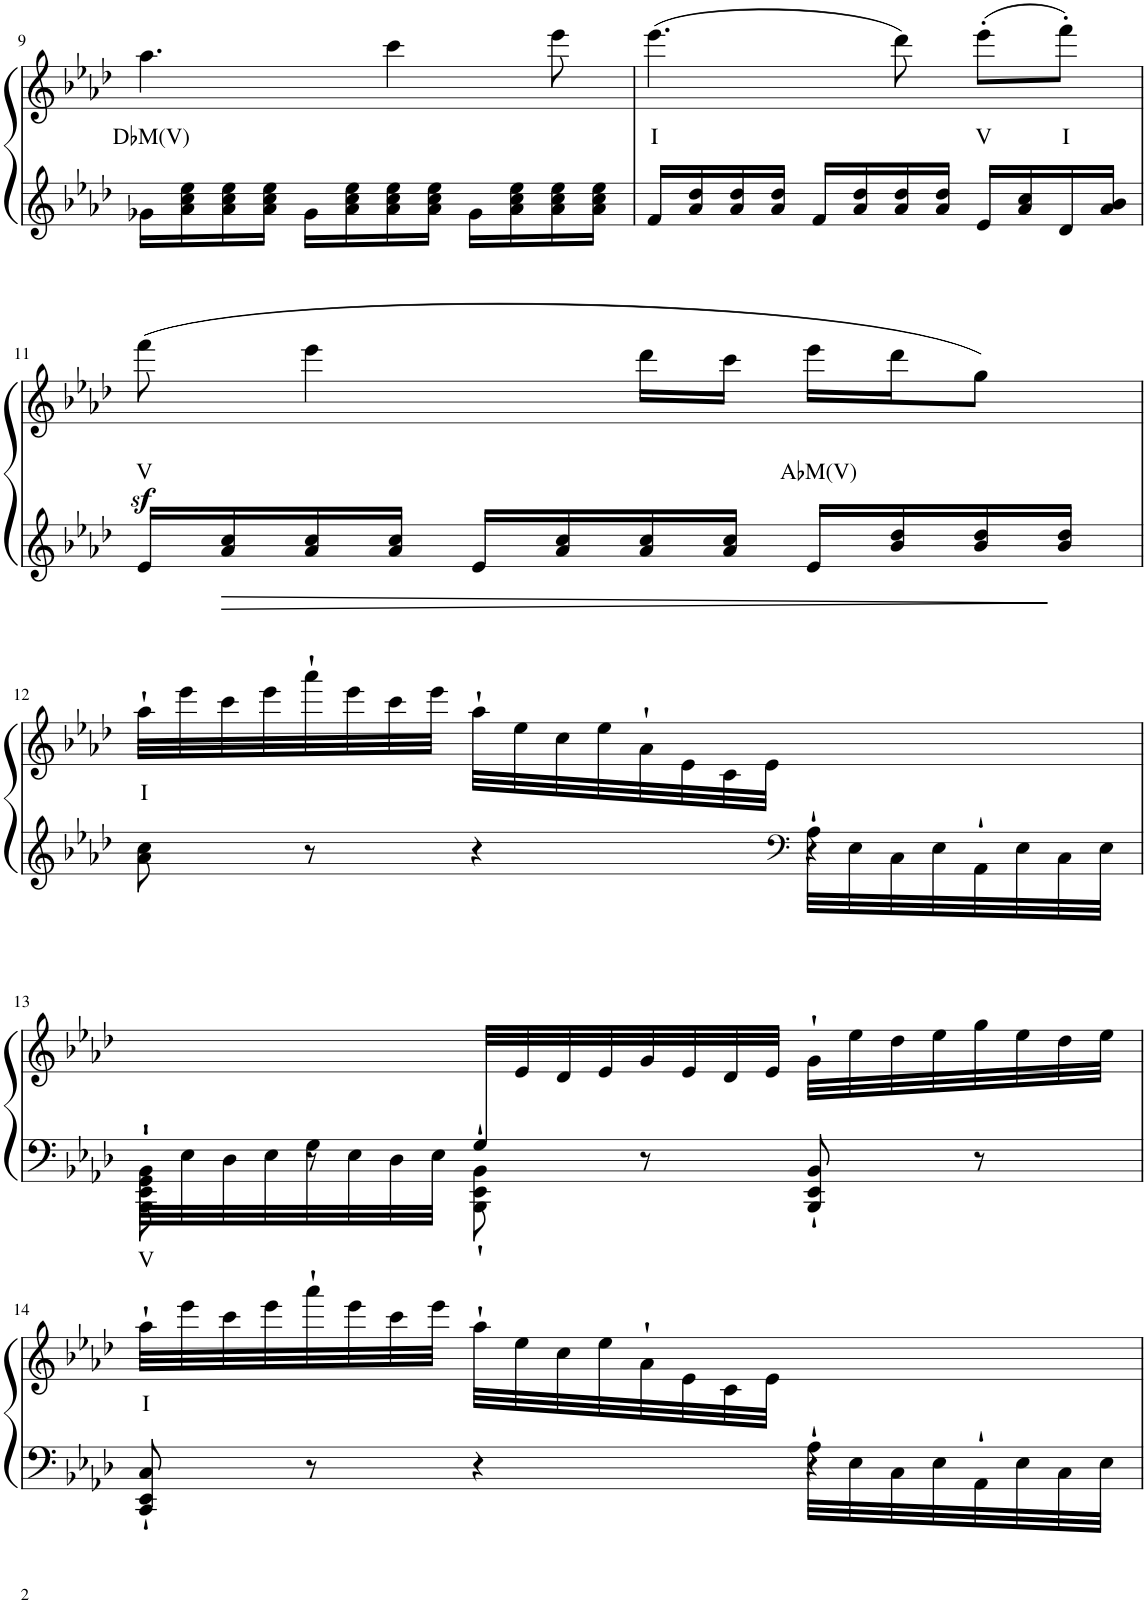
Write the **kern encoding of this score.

**kern	**text	**kern	**text
*part1	*part1	*part1	*part1
*staff2	*staff2	*staff1	*staff1
*I"Piano	*	*	*
*I'Pno	*	*	*
!!LO:PB:g=z
*clefG2	*	*clefG2	*
*k[b-e-a-d-]	*	*k[b-e-a-d-]	*
*M3/4	*	*M3/4	*
=9	=9	=9	=9
!	!	!	!LO:LY:b
16g-X\LL	.	4.aa-\	D♭M(V)
16a-\ 16cc\ 16ee-\	.	.	.
16a-\ 16cc\ 16ee-\	.	.	.
16a-\ 16cc\ 16ee-\JJ	.	.	.
16g-\LL	.	.	.
16a-\ 16cc\ 16ee-\	.	.	.
16a-\ 16cc\ 16ee-\	.	4ccc\	.
16a-\ 16cc\ 16ee-\JJ	.	.	.
16g-\LL	.	.	.
16a-\ 16cc\ 16ee-\	.	.	.
16a-\ 16cc\ 16ee-\	.	8eee-\	.
16a-\ 16cc\ 16ee-\JJ	.	.	.
=10	=10	=10	=10
!	!	!	!LO:LY:b
16f/LL	.	(4.eee-\	I
16a-/ 16dd-/	.	.	.
16a-/ 16dd-/	.	.	.
16a-/ 16dd-/JJ	.	.	.
16f/LL	.	.	.
16a-/ 16dd-/	.	.	.
16a-/ 16dd-/	.	8ddd-\)	.
16a-/ 16dd-/JJ	.	.	.
!	!	!	!LO:LY:b
16e-/LL	.	(8eee-'\L	V
16a-/ 16cc/	.	.	.
!	!	!	!LO:LY:b
16d-/	.	8fff'\J)	I
16a-/ 16b-/JJ	.	.	.
!!LO:LB:g=z
=11	=11	=11	=11
!	!	!	!LO:LY:b
16e-/LL	.	(8fffz<\	V
16a-/ 16cc/	.	.	.
16a-/ 16cc/	.	4eee-\	.
16a-/ 16cc/JJ	.	.	.
16e-/LL	.	.	.
16a-/ 16cc/	.	.	.
16a-/ 16cc/	.	16ddd-\LL	.
16a-/ 16cc/JJ	.	16ccc\JJ	.
!	!	!	!LO:LY:b
16e-/LL	.	16eee-\LL	A♭M(V)
16b-/ 16dd-/	.	16ddd-\J	.
16b-/ 16dd-/	.	8gg\J)	.
16b-/ 16dd-/JJ	.	.	.
!!LO:LB:g=z
=12	=12	=12	=12
*^	*	*	*
!	!	!	!	!LO:LY:b
2ryy	8a-\ 8cc\	.	32aa-'`\LLL	I
.	.	.	32eee-\	.
.	.	.	32ccc\	.
.	.	.	32eee-\	.
.	8r	.	32aaa-'`\	.
.	.	.	32eee-\	.
.	.	.	32ccc\	.
.	.	.	32eee-\JJJ	.
.	4r	.	32aa-'`\LLL	.
.	.	.	32ee-\	.
.	.	.	32cc\	.
.	.	.	32ee-\	.
.	.	.	32a-'`\	.
.	.	.	32e-\	.
.	.	.	32c\	.
.	.	.	32e-\JJJ	.
*clefF4	*	*	*	*
32A-'`\LLL	4r	.	4ryy	.
32E-\	.	.	.	.
32C\	.	.	.	.
32E-\	.	.	.	.
32AA-'`\	.	.	.	.
32E-\	.	.	.	.
32C\	.	.	.	.
32E-\JJJ	.	.	.	.
!!LO:LB:g=z
=13	=13	=13	=13	=13
!	!	!LO:LY:b	!	!
32GG'`\LLL	8BBB-\'` 8EE-\'` 8BB-\'`	V	32ryy	.
32E-\	.	.	.	.
32D-\	.	.	.	.
32E-\	.	.	.	.
32G\	8r	.	.	.
32E-\	.	.	.	.
32D-\	.	.	.	.
32E-\JJJ	.	.	.	.
32G'`/LLL	8BBB-\'` 8EE-\'` 8BB-\'`	.	.	.
4...ryy	.	.	32e-/	.
.	.	.	32d-/	.
.	.	.	32e-/	.
.	8r	.	32g/	.
.	.	.	32e-/	.
.	.	.	32d-/	.
.	.	.	32e-/JJJ	.
.	8BBB-/'` 8EE-/'` 8BB-/'`	.	32g'`\LLL	.
.	.	.	32ee-\	.
.	.	.	32dd-\	.
.	.	.	32ee-\	.
.	8r	.	32gg\	.
.	.	.	32ee-\	.
.	.	.	32dd-\	.
.	.	.	32ee-\JJJ	.
!!LO:LB:g=z
=14	=14	=14	=14	=14
!	!	!	!	!LO:LY:b
2ryy	8CC/'` 8EE-/'` 8C/'`	.	32aa-'`\LLL	I
.	.	.	32eee-\	.
.	.	.	32ccc\	.
.	.	.	32eee-\	.
.	8r	.	32aaa-'`\	.
.	.	.	32eee-\	.
.	.	.	32ccc\	.
.	.	.	32eee-\JJJ	.
.	4r	.	32aa-'`\LLL	.
.	.	.	32ee-\	.
.	.	.	32cc\	.
.	.	.	32ee-\	.
.	.	.	32a-'`\	.
.	.	.	32e-\	.
.	.	.	32c\	.
.	.	.	32e-\JJJ	.
32A-'`\LLL	4r	.	4ryy	.
32E-\	.	.	.	.
32C\	.	.	.	.
32E-\	.	.	.	.
32AA-'`\	.	.	.	.
32E-\	.	.	.	.
32C\	.	.	.	.
32E-\JJJ	.	.	.	.
*v	*v	*	*	*
=	=	=	=
*-	*-	*-	*-
